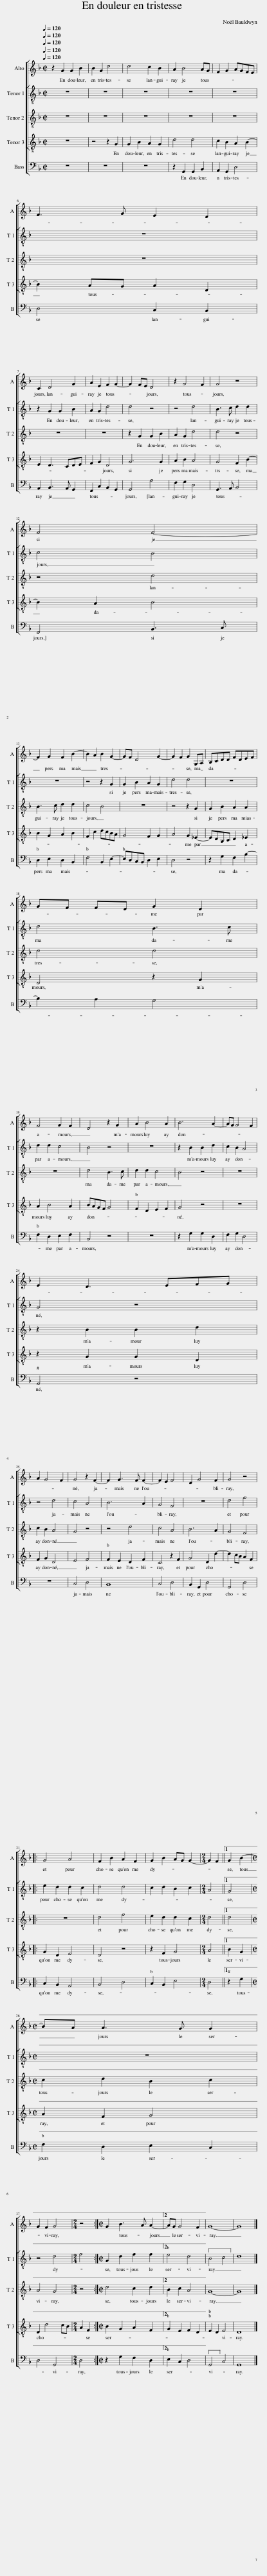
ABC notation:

X:1
%%score [ 1 [ 2 3 4 ] 5 ]
L:1/8
Q:1/4=120
M:2/2
I:linebreak $
K:F
V:1 treble
V:2 treble-8
V:3 treble-8
V:4 treble-8
V:5 bass
V:1
 z2 G2 G2 B2 | B2 G2 d4 | d4 c2 B2 | A2 B4 AG | F2 G2 AGFE |$ %5
 F3 G E2 D2 |$ C2 D4 G2 | A2 E2 F2 G2- | G2 FE D4 | z2 G4 F2 | %10
 G4 z4 |$ F4 F4- |$ F2 G2 F2 B2- | B2 A2 B2 G2- | GF D4 G2- | %15
 G2 F2 G2 G,A, | B,CDD FDEF |$ GF FE G2 E2 |$ F4 G2 F2 | D4 z2 G2 | %20
 A2 B4 A2 | B6 A2- | AG G4 F2 |$ E2 D3 EFG |$ A2 G4 F2 | %25
 G4 z2 F2- | F2 G3 F F2- | F2 E2 F4 | D2 G4 F2 | G4 z4 |:$ %30
 G4 A4 | F2 B2 A2 F2 | G2 B2 AG G2- |[M:2/4] G2 F2 ||1 G2 B2- |$ %35
[M:2/2] BA A3 G G2 |$ G2 F2 G4 |[M:2/4] z4 :|[M:2/2] G2 B3 A A2- ||2 AG G4 F2 || %40
 G8- | G8 |] %42
V:2
 z8 | z8 | z8 | z8 | z8 |$ %5
 z8 |$ z2 G2 G2 B2 | A2 G2 d4 | d4 z4 | z4 d4 | %10
 B3 c d2 d2 |$ c4 B4 |$ z8 | z4 z2 G2 | G2 B2 A2 G2 | %15
 d4 d4 | z8 |$ d4 B3 c |$ d2 d2 c4 | B4 z4 | %20
 z8 | z2 B2 B2 d2 | c2 B2 A4 |$ G4 z4 |$ z4 d4 | %25
 c4 A4 | B6 A2 | G4 F4 | z8 | d4 f4 |:$ %30
 e2 d2 d2 c2 | d4 d4 | c2 d2 B2 c2 |[M:2/4] A4 ||1 G4 |$ %35
[M:2/2] z8 |$ z4 d4 |[M:2/4] f4 :|[M:2/2] G2 d2 f2 f2 ||2 e4 d4 || %40
 B4 c4 | d8 |] %42
V:3
 z8 | z8 | z8 | z8 | z8 |$ %5
 z8 |$ z8 | z8 | z2 G2 G2 B2 | A2 G2 d4 | %10
 d4 z4 |$ z4 d4 |$ B3 c d2 d2 | c4 B4 | z8 | %15
 z4 z2 G2 | G2 B2 A2 A2 |$ d4 d4 |$ z8 | d4 B3 c | %20
 d2 d2 c4 | B4 z4 | z8 |$ z2 B2 B2 d2 |$ c2 B2 A4 | %25
 G4 z4 | z4 d4 | c4 A4 | B6 A2 | G4 F4 |:$ %30
 z8 | d4 f4 | e2 d2 d2 c2 |[M:2/4] d4 ||1 d4 |$ %35
[M:2/2] c2 d2 B2 c2 |$ A4 G4 |[M:2/4] z4 :|[M:2/2] d4 c2 d2 ||2 B2 c2 A4 || %40
 G8- | G8 |] %42
V:4
 z8 | z4 z2 G2 | G2 B2 A2 G2 | d4 d4 | c2 B2 A2 B2- |$ %5
 B2 AG A2 D2 |$ E2 D3 CDE | F2 G2 D4 | G6 G2 | A2 B2 A4 | %10
 G4 F2 B2- |$ B2 A2 B4 |$ B2 G2 A2 B2 | F2 c2 dcBA | G4 F2 G2 | %15
 A4 G2 _E2- | EDB,C D2 _E2 |$ D4 z2 G2 |$ A2 B4 A2 | BAGF G4 | %20
 F2 D2 E2 F2 | G4 z4 | z8 |$ z2 G2 G2 D2 |$ F2 G2 D4 | %25
 E4 F4 | F2 E2 D2 F2 | C4 z2 F2 | G4 D2 d2- | d2 cB A2 F2 |:$ %30
 G2 D2 E4 | D4 z4 | z2 F2 G4 |[M:2/4] A4 ||1 B2 G2 |$ %35
[M:2/2] A2 F2 G4 |$ D2 d4 cB |[M:2/4] A2 F2 :|[M:2/2] B2 G2 A2 F2 ||2 G2 E2 F2 D2 || %40
 E2 D2 E4 | D8 |] %42
V:5
 z8 | z8 | z8 | z2 G,,2 G,,2 B,,2 | A,,2 G,,2 D,4 |$ %5
 D,4 C,2 B,,2 |$ A,,2 B,,3 A,, G,,2 | F,,2 C,2 B,,2 G,,2 | G,,4 A,4 | F,2 G,2 D,4 | %10
 G,,3 A,, B,,4 |$ F,,4 B,,3 C, |$ D,2 E,2 D,2 B,,2 | F,4 B,,2 E,2- | E,D,C,B,, D,2 E,2 | %15
 D,4 z4 | z2 G,2 F,2 B,2- |$ B,2 A,2 G,4 |$ F,2 D,2 E,2 F,2 | B,,4 z4 | %20
 z8 | z2 G,2 G,2 D,2 | F,2 G,2 D,4 |$ G,,4 z4 |$ z8 | %25
 C,4 D,4 | B,,8 | C,4 D,4 | B,,2 G,,2 D,4 | G,,4 D,4 |:$ %30
 C,2 B,,2 A,,4 | B,,4 D,4 | C,2 B,,2 E,4 |[M:2/4] D,4 ||1 z2 G,2 |$ %35
[M:2/2] F,2 D,2 E,2 C,2 |$ D,4 G,,4 |[M:2/4] D,4 :|[M:2/2] z2 G,2 F,2 D,2 ||2 E,2 C,2 D,4 || %40
 G,,4 C,4 | G,,8 |] %42
